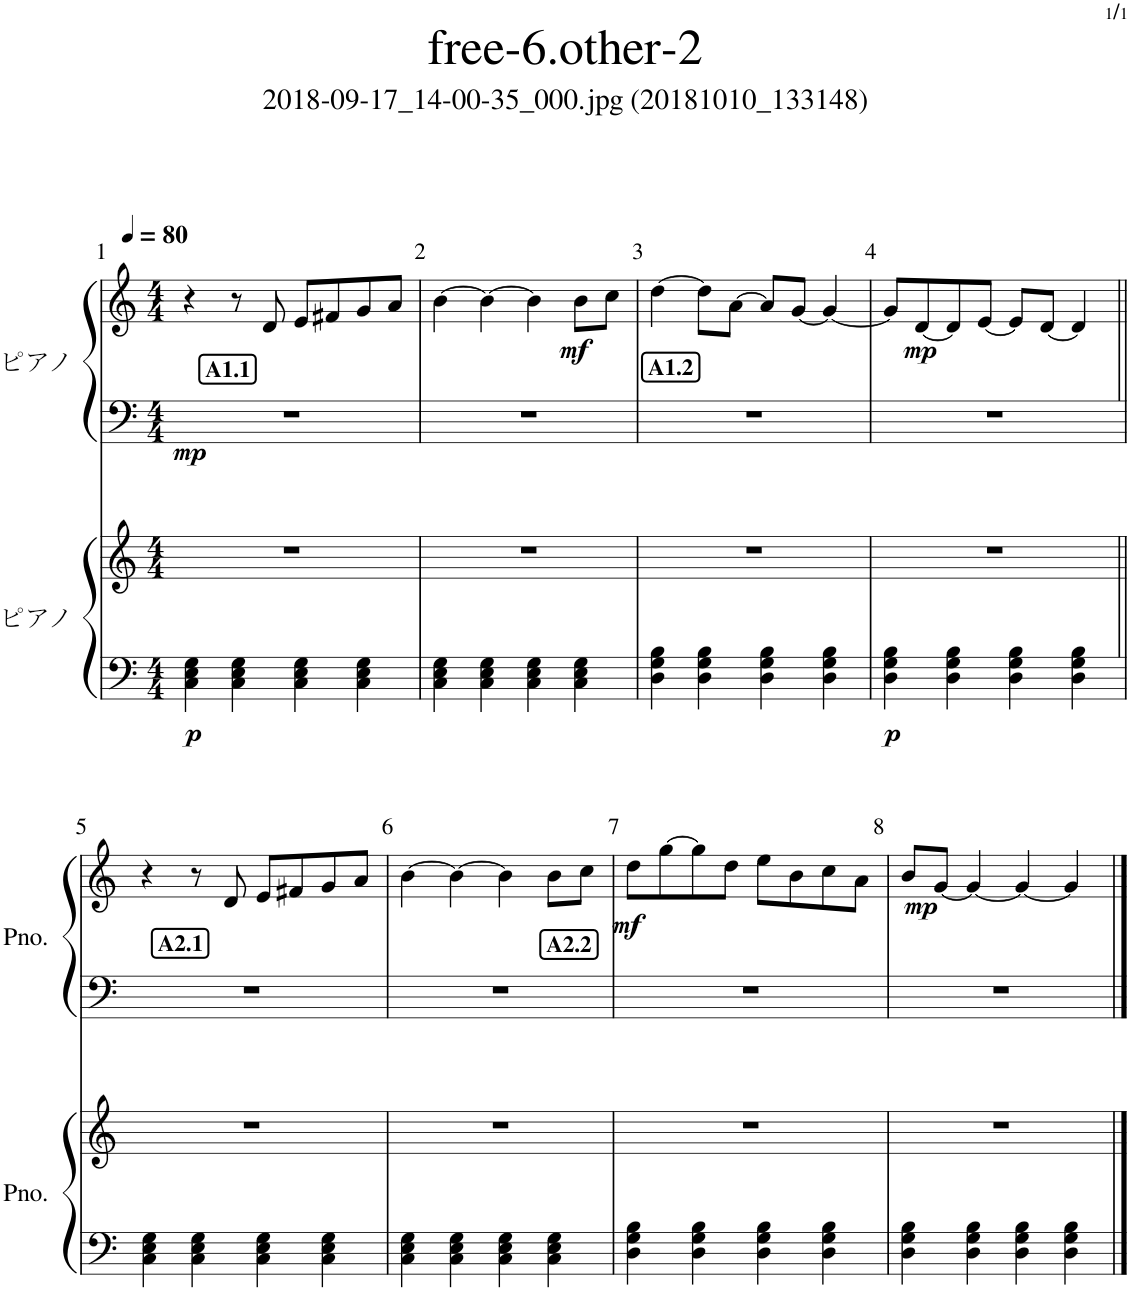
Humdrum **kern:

**kern	**kern	**dynam	**kern	**kern	**dynam
*part2	*part2	*part2	*part1	*part1	*part1
*staff4	*staff3	*staff3/4	*staff2	*staff1	*staff1/2
*I"ピアノ	*	*	*I"ピアノ	*	*
*clefF4	*clefG2	*	*clefF4	*clefG2	*
*k[]	*k[]	*	*k[]	*k[]	*
*M4/4	*M4/4	*	*M4/4	*M4/4	*
*MM80	*MM80	*	*MM80	*MM80	*
!!LO:REH:place=s1:b:B:cj:fs=11:t=A1.1
=1	=1	=1	=1	=1	=1
!	!	!LO:DY:b=2	!	!	!LO:DY:b=2
4C\ 4E\ 4G\	1r	p	1r	4r	mp
4C\ 4E\ 4G\	.	.	.	8r	.
.	.	.	.	8d/	.
4C\ 4E\ 4G\	.	.	.	8e/L	.
.	.	.	.	8f#X/	.
4C\ 4E\ 4G\	.	.	.	8g/	.
.	.	.	.	8a/J	.
=2	=2	=2	=2	=2	=2
4C\ 4E\ 4G\	1r	.	1r	[4b\	.
4C\ 4E\ 4G\	.	.	.	4b\_	.
4C\ 4E\ 4G\	.	.	.	4b\]	.
!	!	!	!	!	!LO:DY:b
4C\ 4E\ 4G\	.	.	.	8b\L	mf
.	.	.	.	8cc\J	.
!!LO:REH:place=s1:b:B:cj:fs=11:t=A1.2
=3	=3	=3	=3	=3	=3
4D\ 4G\ 4B\	1r	.	1r	[4dd\	.
4D\ 4G\ 4B\	.	.	.	8dd\L]	.
.	.	.	.	[8a\J	.
4D\ 4G\ 4B\	.	.	.	8a/L]	.
.	.	.	.	[8g/J	.
4D\ 4G\ 4B\	.	.	.	4g/_	.
=4	=4	=4	=4	=4	=4
!	!	!LO:DY:b=2	!	!	!
4D\ 4G\ 4B\	1r	p	1r	8g/L]	.
!	!	!	!	!	!LO:DY:b
.	.	.	.	[8d/	mp
4D\ 4G\ 4B\	.	.	.	8d/]	.
.	.	.	.	[8e/J	.
4D\ 4G\ 4B\	.	.	.	8e/L]	.
.	.	.	.	[8d/J	.
4D\ 4G\ 4B\	.	.	.	4d/]	.
!!LO:LB:g=z
!!LO:REH:place=s1:b:B:cj:fs=11:t=A2.1
=5||	=5||	=5||	=5||	=5||	=5||
4C\ 4E\ 4G\	1r	.	1r	4r	.
4C\ 4E\ 4G\	.	.	.	8r	.
.	.	.	.	8d/	.
4C\ 4E\ 4G\	.	.	.	8e/L	.
.	.	.	.	8f#X/	.
4C\ 4E\ 4G\	.	.	.	8g/	.
.	.	.	.	8a/J	.
!!LO:REH:place=s1:b:B:cj:fs=11:t=A2.2:qo=3
=6	=6	=6	=6	=6	=6
4C\ 4E\ 4G\	1r	.	1r	[4b\	.
4C\ 4E\ 4G\	.	.	.	4b\_	.
4C\ 4E\ 4G\	.	.	.	4b\]	.
4C\ 4E\ 4G\	.	.	.	8b\L	.
.	.	.	.	8cc\J	.
=7	=7	=7	=7	=7	=7
!	!	!	!	!	!LO:DY:b
4D\ 4G\ 4B\	1r	.	1r	8dd\L	mf
.	.	.	.	[8gg\	.
4D\ 4G\ 4B\	.	.	.	8gg\]	.
.	.	.	.	8dd\J	.
4D\ 4G\ 4B\	.	.	.	8ee\L	.
.	.	.	.	8b\	.
4D\ 4G\ 4B\	.	.	.	8cc\	.
.	.	.	.	8a\J	.
=8	=8	=8	=8	=8	=8
!	!	!	!	!	!LO:DY:b
4D\ 4G\ 4B\	1r	.	1r	8b/L	mp
.	.	.	.	[8g/J	.
4D\ 4G\ 4B\	.	.	.	4g/_	.
4D\ 4G\ 4B\	.	.	.	4g/_	.
4D\ 4G\ 4B\	.	.	.	4g/]	.
==	==	==	==	==	==
*-	*-	*-	*-	*-	*-
